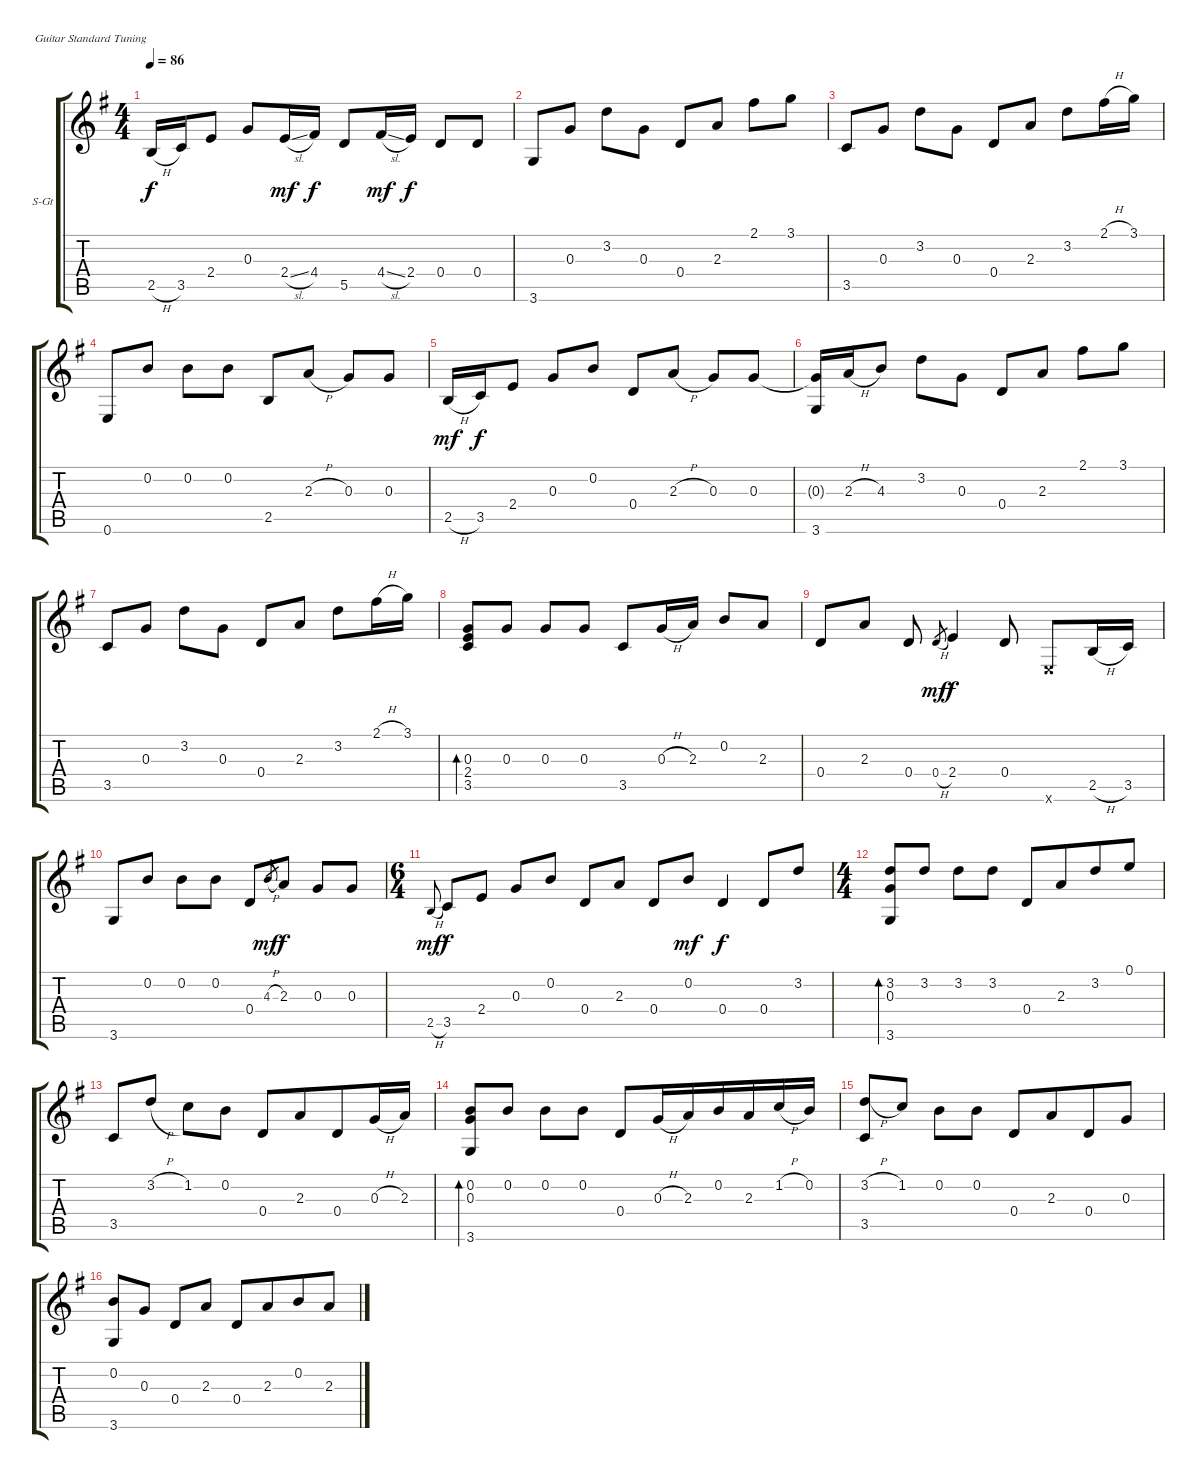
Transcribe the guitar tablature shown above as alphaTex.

\bracketExtendMode groupsimilarinstruments
\firstSystemTrackNameOrientation horizontal
\otherSystemsTrackNameOrientation horizontal
\track ("Spor 1" "S-Gt") {instrument acousticguitarsteel}
\staff {score tabs}
\tuning (E4 B3 G3 D3 A2 E2)
\ts (4 4)
\tempo 86
\clef g2
\ks g
2.5{h}.16{dy f} 3.5.16 2.4.8 0.3.8 2.4{sl}.16{dy mf} 4.4.16{dy f} 5.5.8 4.4{sl}.16{dy mf} 2.4.16{dy f} 0.4.8 0.4.8 |
3.6.8 0.3.8 3.2.8 0.3.8 0.4.8 2.3.8 2.1.8 3.1.8 |
3.5.8 0.3.8 3.2.8 0.3.8 0.4.8 2.3.8 3.2.8 2.1{h}.16 3.1.16 |
0.6.8 0.2.8 0.2.8 0.2.8 2.5.8 2.3{h}.8 0.3.8 0.3.8 |
2.5{h}.16{dy mf} 3.5.16{dy f} 2.4.8 0.3.8 0.2.8 0.4.8 2.3{h}.8 0.3.8 0.3.8 |
(0.3{t} 3.6).16 2.3{h}.16 4.3.8 3.2.8 0.3.8 0.4.8 2.3.8 2.1.8 3.1.8 |
3.5.8 0.3.8 3.2.8 0.3.8 0.4.8 2.3.8 3.2.8 2.1{h}.16 3.1.16 |
(0.3 2.4 3.5).8{bd 120} 0.3.8 0.3.8 0.3.8 3.5.8 0.3{h}.16 2.3.16 0.2.8 2.3.8 |
0.4.8 2.3.8 0.4.8 0.4{h}.8{gr dy mf} 2.4.4{dy f} 0.4.8 0.6{x}.8 2.5{h}.16 3.5.16 |
3.6.8 0.2.8 0.2.8 0.2.8 0.4.8 4.3{h}.8{gr dy mf} 2.3.8{dy f} 0.3.8 0.3.8 |
\ts (6 4)
2.5{h}.8{gr onbeat dy mf} 3.5.8{dy f} 2.4.8 0.3.8 0.2.8 0.4.8 2.3.8 0.4.8 0.2.8{dy mf} 0.4.4{dy f} 0.4.8 3.2.8 |
\ts (4 4)
\beaming (8 2 2 4)
(3.2 0.3 3.6).8{bd 60} 3.2.8 3.2.8 3.2.8 0.4.8 2.3.8 3.2.8 0.1.8 |
3.5.8 3.2{h}.8 1.2.8 0.2.8 0.4.8 2.3.8 0.4.8 0.3{h}.16 2.3.16 |
(0.2 0.3 3.6).8{bd 60} 0.2.8 0.2.8 0.2.8 0.4.8 0.3{h}.16 2.3.16 0.2.16 2.3.16 1.2{h}.16 0.2.16 |
(3.2{h} 3.5).8 1.2.8 0.2.8 0.2.8 0.4.8 2.3.8 0.4.8 0.3.8 |
(0.2 3.6).8 0.3.8 0.4.8 2.3.8 0.4.8 2.3.8 0.2.8 2.3.8
